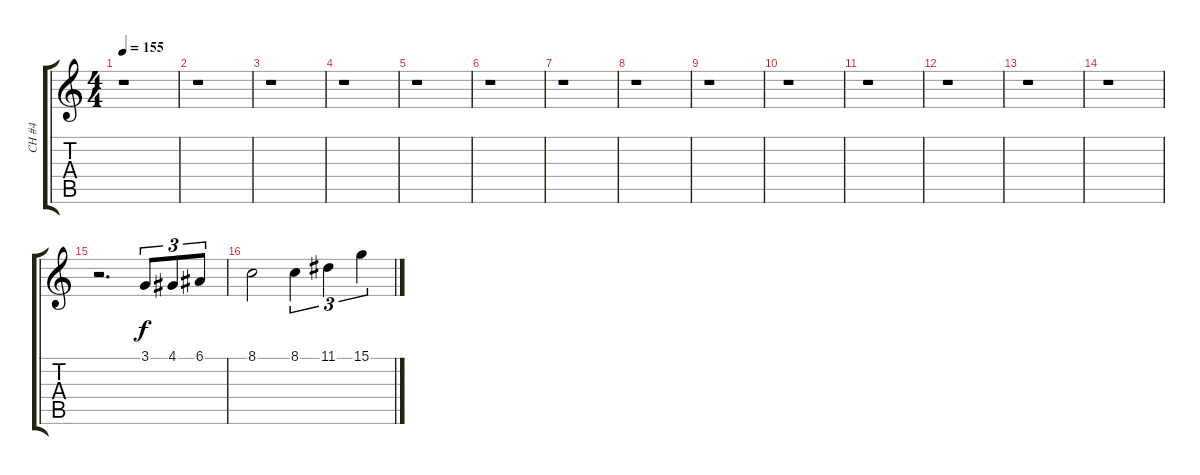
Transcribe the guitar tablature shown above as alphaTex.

\track ("CH #4" "CH #4") {instrument trumpet}
\staff {score tabs}
\tuning (E4 B3 G3 D3 A2 E2) {hide}
\ts (4 4)
\tempo 155
\clef g2
\ks c
r.1{dy f} |
r.1 |
r.1 |
r.1 |
r.1 |
r.1 |
r.1 |
r.1 |
r.1 |
r.1 |
r.1 |
r.1 |
r.1 |
r.1 |
r.2{d} 3.1.8{tu (3 2)} 4.1.8{tu (3 2)} 6.1.8{tu (3 2)} |
8.1.2 8.1.4{tu (3 2)} 11.1.4{tu (3 2)} 15.1.4{tu (3 2)}
